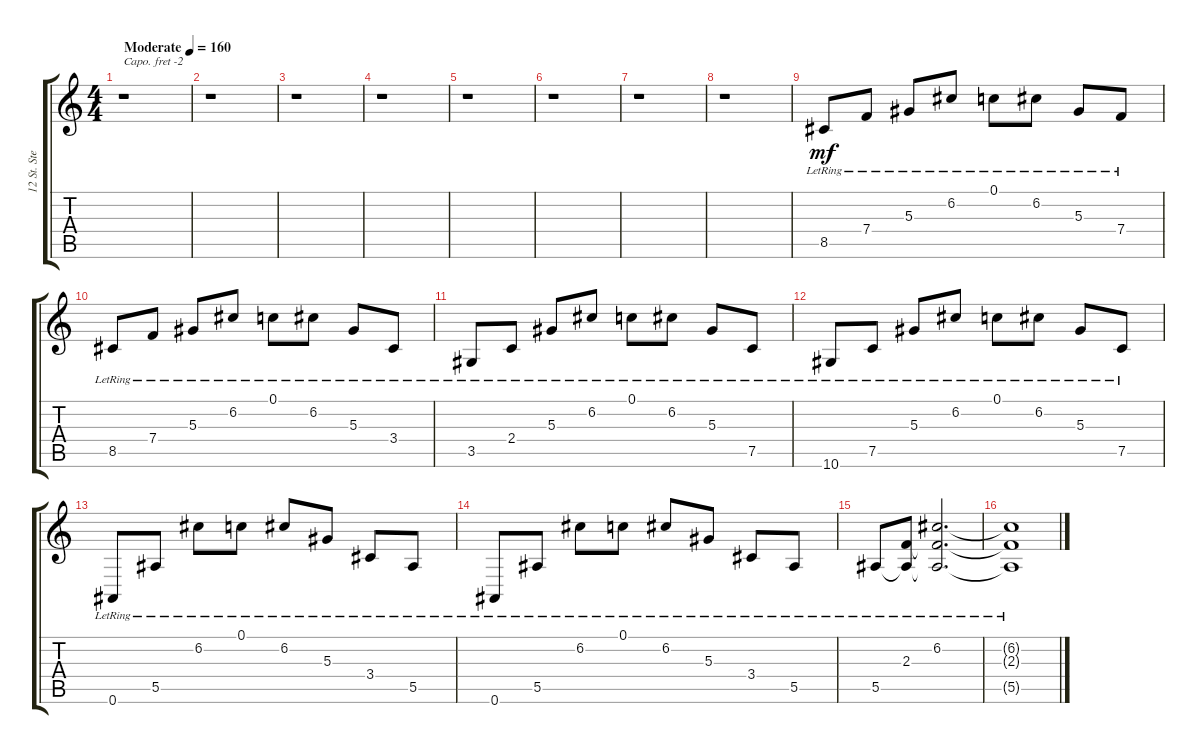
\track ("12 St. Steel Guitar" "12 St. Ste") {instrument acousticguitarsteel}
\staff {score tabs}
\capo -2
\tuning (D4 A3 F3 C3 G2 C2) {hide}
\ts (4 4)
\tempo (160 "Moderate")
\clef g2
\ks c
r.1{dy mf instrument acousticguitarsteel} |
r.1 |
r.1 |
r.1 |
r.1 |
r.1 |
r.1 |
r.1 |
8.5{lr}.8 7.4{lr}.8 5.3{lr}.8 6.2{lr}.8 0.1{lr}.8 6.2{lr}.8 5.3{lr}.8 7.4{lr}.8 |
8.5{lr}.8 7.4{lr}.8 5.3{lr}.8 6.2{lr}.8 0.1{lr}.8 6.2{lr}.8 5.3{lr}.8 3.4{lr}.8 |
3.5{lr}.8 2.4{lr}.8 5.3{lr}.8 6.2{lr}.8 0.1{lr}.8 6.2{lr}.8 5.3{lr}.8 7.5{lr}.8 |
10.6{lr}.8 7.5{lr}.8 5.3{lr}.8 6.2{lr}.8 0.1{lr}.8 6.2{lr}.8 5.3{lr}.8 7.5{lr}.8 |
0.6{lr}.8 5.5{lr}.8 6.2{lr}.8 0.1{lr}.8 6.2{lr}.8 5.3{lr}.8 3.4{lr}.8 5.5{lr}.8 |
0.6{lr}.8 5.5{lr}.8 6.2{lr}.8 0.1{lr}.8 6.2{lr}.8 5.3{lr}.8 3.4{lr}.8 5.5{lr}.8 |
5.5{lr}.8 (2.3{lr} 5.5{lr t}).8 (6.2{lr} 2.3{lr t} 5.5{lr t}).2{d} |
(6.2{lr t} 2.3{lr t} 5.5{lr t}).1
